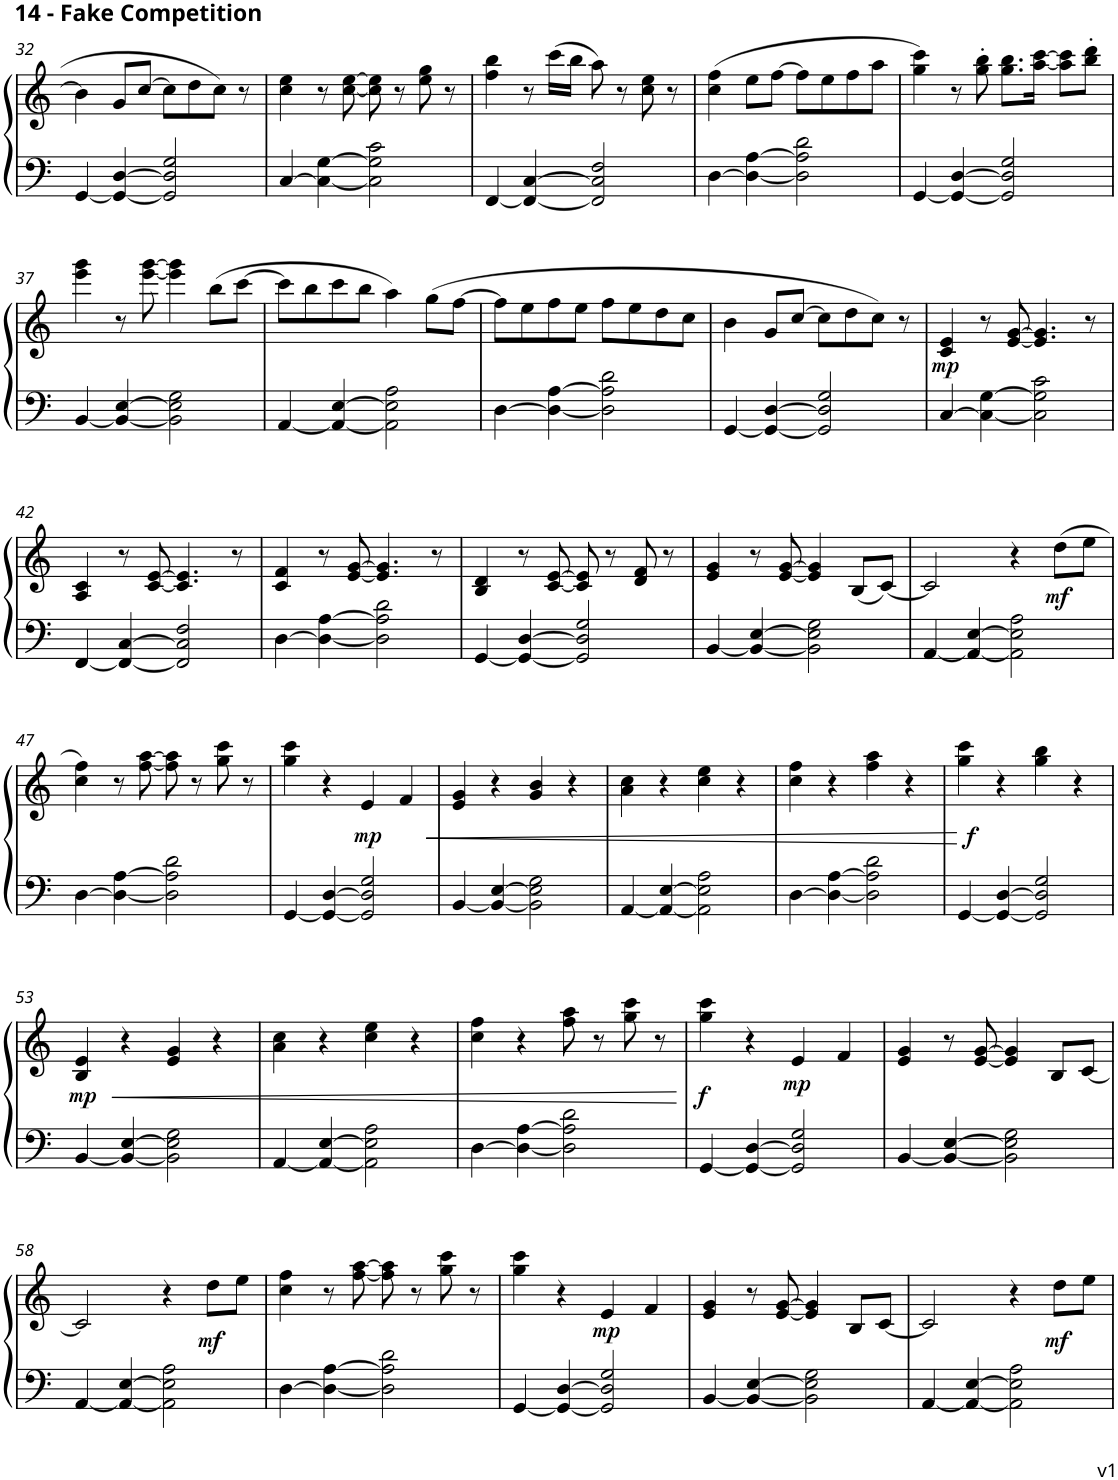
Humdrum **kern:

**kern	**kern	**dynam
*part1	*part1	*part1
*staff2	*staff1	*staff1/2
*I"Piano	*	*
*I'Pno.	*	*
!!LO:PB:g=z
*clefF4	*clefG2	*
*k[]	*k[]	*
*M4/4	*M4/4	*
=32	=32	=32
[4GG/	4b\]	.
4GG/_ [4D/	8g/L	.
.	[8cc/J	.
2GG/] 2D/] 2G/	8cc\L]	.
.	8dd\	.
.	8cc\J	.
.	8r	.
=33	=33	=33
[4C/	4cc\ 4ee\	.
4C\_ [4G\	8r	.
.	[8cc\ [8ee\	.
2C\] 2G\] 2c\	8cc\] 8ee\]	.
.	8r	.
.	8ee\ 8gg\	.
.	8r	.
=34	=34	=34
[4FF/	4ff\ 4bb\	.
4FF/_ [4C/	8r	.
.	(16ccc\LL	.
.	16bb\JJ	.
2FF/] 2C/] 2F/	8aa\)	.
.	8r	.
.	8cc\ 8ee\	.
.	8r	.
=35	=35	=35
[4D\	(4cc\ 4ff\	.
4D\_ [4A\	8ee\L	.
.	[8ff\J	.
2D\] 2A\] 2d\	8ff\L]	.
.	8ee\	.
.	8ff\	.
.	8aa\J	.
=36	=36	=36
[4GG/	4gg\ 4ccc\)	.
4GG/_ [4D/	8r	.
.	8gg\' 8bb\'	.
2GG/] 2D/] 2G/	8.gg\ 8.bb\L	.
.	[16aa\ [16ccc\Jk	.
.	8aa\] 8ccc\]L	.
.	8bb\' 8ddd\'J	.
!!LO:LB:g=z
=37	=37	=37
[4BB/	4eee\ 4ggg\	.
4BB/_ [4E/	8r	.
.	[8eee\ [8ggg\	.
2BB\] 2E\] 2G\	4eee\] 4ggg\]	.
.	(8bb\L	.
.	[8ccc\J	.
=38	=38	=38
[4AA/	8ccc\L]	.
.	8bb\	.
4AA/_ [4E/	8ccc\	.
.	8bb\J	.
2AA\] 2E\] 2A\	4aa\)	.
.	(8gg\L	.
.	[8ff\J	.
=39	=39	=39
[4D\	8ff\L]	.
.	8ee\	.
4D\_ [4A\	8ff\	.
.	8ee\J	.
2D\] 2A\] 2d\	8ff\L	.
.	8ee\	.
.	8dd\	.
.	8cc\J	.
=40	=40	=40
[4GG/	4b\	.
4GG/_ [4D/	8g/L	.
.	[8cc/J	.
2GG/] 2D/] 2G/	8cc\L]	.
.	8dd\	.
.	8cc\J)	.
.	8r	.
=41	=41	=41
!	!	!LO:DY:b
[4C/	4c/ 4e/	mp
4C\_ [4G\	8r	.
.	[8e/ [8g/	.
2C\] 2G\] 2c\	4.e/] 4.g/]	.
.	8r	.
!!LO:LB:g=z
=42	=42	=42
[4FF/	4A/ 4c/	.
4FF/_ [4C/	8r	.
.	[8c/ [8e/	.
2FF/] 2C/] 2F/	4.c/] 4.e/]	.
.	8r	.
=43	=43	=43
[4D\	4c/ 4f/	.
4D\_ [4A\	8r	.
.	[8e/ [8g/	.
2D\] 2A\] 2d\	4.e/] 4.g/]	.
.	8r	.
=44	=44	=44
[4GG/	4B/ 4d/	.
4GG/_ [4D/	8r	.
.	[8c/ [8e/	.
2GG/] 2D/] 2G/	8c/] 8e/]	.
.	8r	.
.	8d/ 8f/	.
.	8r	.
=45	=45	=45
[4BB/	4e/ 4g/	.
4BB/_ [4E/	8r	.
.	[8e/ [8g/	.
2BB\] 2E\] 2G\	4e/] 4g/]	.
.	(8B/L	.
.	[8c/J)	.
=46	=46	=46
[4AA/	2c/]	.
4AA/_ [4E/	.	.
2AA\] 2E\] 2A\	4r	.
!	!	!LO:DY:b
.	(8dd\L	mf
.	8ee\J	.
!!LO:LB:g=z
=47	=47	=47
[4D\	4cc\ 4ff\)	.
4D\_ [4A\	8r	.
.	[8ff\ [8aa\	.
2D\] 2A\] 2d\	8ff\] 8aa\]	.
.	8r	.
.	8gg\ 8ccc\	.
.	8r	.
=48	=48	=48
[4GG/	4gg\ 4ccc\	.
4GG/_ [4D/	4r	.
!	!	!LO:DY:b
2GG/] 2D/] 2G/	4e/	mp
.	4f/	.
=49	=49	=49
!	!	!LO:HP:b
[4BB/	4e/ 4g/	<
4BB/_ [4E/	4r	.
2BB\] 2E\] 2G\	4g/ 4b/	.
.	4r	.
=50	=50	=50
[4AA/	4a\ 4cc\	.
4AA/_ [4E/	4r	.
2AA\] 2E\] 2A\	4cc\ 4ee\	.
.	4r	.
=51	=51	=51
[4D\	4cc\ 4ff\	.
4D\_ [4A\	4r	.
2D\] 2A\] 2d\	4ff\ 4aa\	.
.	4r	.
=52	=52	=52
[4GG/	4gg\ 4ccc\	.
!	!	!LO:DY:n=1:b
4GG/_ [4D/	4r	[ f
2GG/] 2D/] 2G/	4gg\ 4bb\	.
.	4r	.
!!LO:LB:g=z
=53	=53	=53
!	!	!LO:HP:b
!	!	!LO:DY:n=1:b
[4BB/	4B/ 4e/	< mp
4BB/_ [4E/	4r	.
2BB\] 2E\] 2G\	4e/ 4g/	.
.	4r	.
=54	=54	=54
[4AA/	4a\ 4cc\	.
4AA/_ [4E/	4r	.
2AA\] 2E\] 2A\	4cc\ 4ee\	.
.	4r	.
=55	=55	=55
[4D\	4cc\ 4ff\	.
4D\_ [4A\	4r	.
2D\] 2A\] 2d\	8ff\ 8aa\	.
.	8r	.
.	8gg\ 8ccc\	.
.	8r	.
.	.	[
=56	=56	=56
!	!	!LO:DY:b
[4GG/	4gg\ 4ccc\	f
4GG/_ [4D/	4r	.
!	!	!LO:DY:b
2GG/] 2D/] 2G/	4e/	mp
.	4f/	.
=57	=57	=57
[4BB/	4e/ 4g/	.
4BB/_ [4E/	8r	.
.	[8e/ [8g/	.
2BB\] 2E\] 2G\	4e/] 4g/]	.
.	8B/L	.
.	[8c/J	.
!!LO:LB:g=z
=58	=58	=58
[4AA/	2c/]	.
4AA/_ [4E/	.	.
2AA\] 2E\] 2A\	4r	.
!	!	!LO:DY:b
.	8dd\L	mf
.	8ee\J	.
=59	=59	=59
[4D\	4cc\ 4ff\	.
4D\_ [4A\	8r	.
.	[8ff\ [8aa\	.
2D\] 2A\] 2d\	8ff\] 8aa\]	.
.	8r	.
.	8gg\ 8ccc\	.
.	8r	.
=60	=60	=60
[4GG/	4gg\ 4ccc\	.
4GG/_ [4D/	4r	.
!	!	!LO:DY:b
2GG/] 2D/] 2G/	4e/	mp
.	4f/	.
=61	=61	=61
[4BB/	4e/ 4g/	.
4BB/_ [4E/	8r	.
.	[8e/ [8g/	.
2BB\] 2E\] 2G\	4e/] 4g/]	.
.	8B/L	.
.	[8c/J	.
=62	=62	=62
[4AA/	2c/]	.
4AA/_ [4E/	.	.
2AA\] 2E\] 2A\	4r	.
!	!	!LO:DY:b
.	8dd\L	mf
.	8ee\J	.
=	=	=
*-	*-	*-
